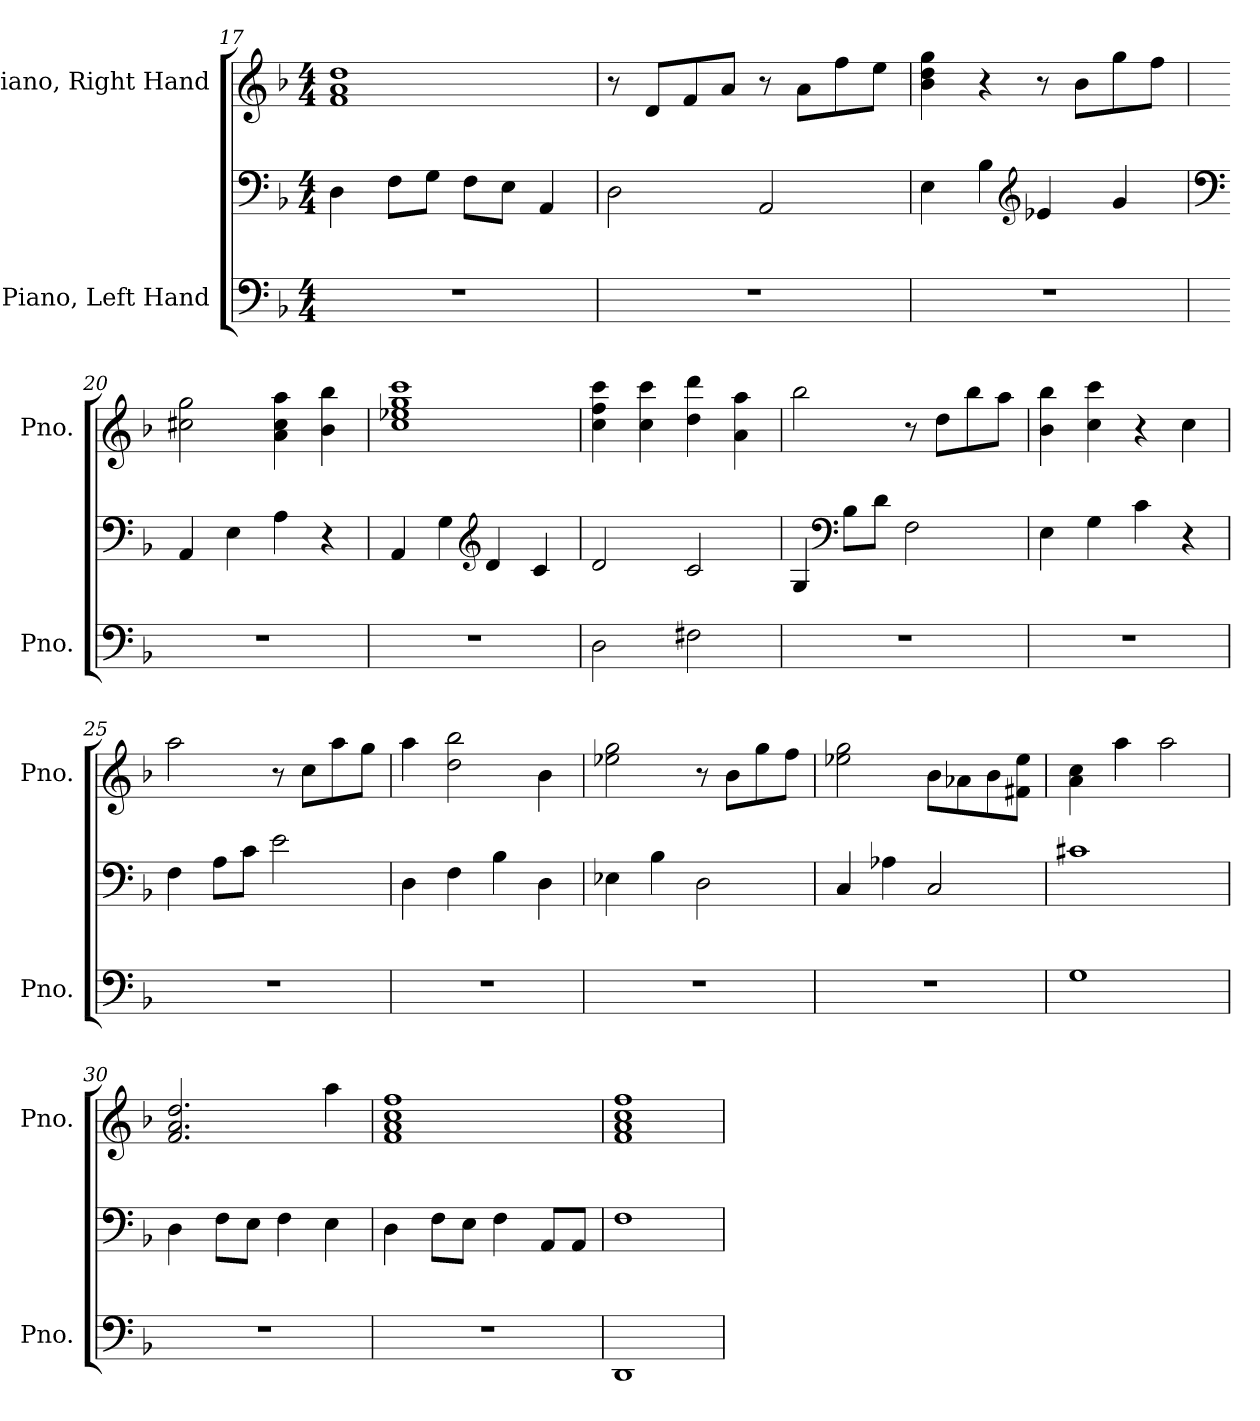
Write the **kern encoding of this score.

**kern	**kern	**kern
*part2	*part2	*part1
*staff3	*staff2	*staff1
*I"Piano, Left Hand	*	*I"Piano, Right Hand
*I'Pno.	*	*I'Pno.
*clefF4	*clefF4	*clefG2
*k[b-]	*k[b-]	*k[b-]
*M4/4	*M4/4	*M4/4
=17	=17	=17
1r	4D\	1f 1a 1dd
.	8F\L	.
.	8G\J	.
.	8F\L	.
.	8E\J	.
.	4AA/	.
=18	=18	=18
1r	2D\	8r
.	.	8d/L
.	.	8f/
.	.	8a/J
.	2AA/	8r
.	.	8a\L
.	.	8ff\
.	.	8ee\J
=19	=19	=19
1r	4E\	4b-\ 4dd\ 4gg\
.	4B-\	4r
*	*clefG2	*
.	4e-X/	8r
.	.	8b-\L
.	4g/	8gg\
.	.	8ff\J
=20	=20	=20
*	*clefF4	*
1r	4AA/	2cc#X\ 2gg\
.	4E\	.
.	4A\	4a\ 4cc#\ 4aa\
.	4r	4b-\ 4bb-\
!!LO:PB:g=z
=21	=21	=21
1r	4AA/	1cc 1ee-X 1gg 1ccc
.	4G\	.
*	*clefG2	*
.	4d/	.
.	4c/	.
=22	=22	=22
2D\	2d/	4cc\ 4ff\ 4ccc\
.	.	4cc\ 4ccc\
2F#X\	2c/	4dd\ 4ddd\
.	.	4a\ 4aa\
=23	=23	=23
1r	4G/	2bb-\
*	*clefF4	*
.	8B-\L	.
.	8d\J	.
.	2F\	8r
.	.	8dd\L
.	.	8bb-\
.	.	8aa\J
=24	=24	=24
1r	4E\	4b-\ 4bb-\
.	4G\	4cc\ 4ccc\
.	4c\	4r
.	4r	4cc\
=25	=25	=25
1r	4F\	2aa\
.	8A\L	.
.	8c\J	.
.	2e\	8r
.	.	8cc\L
.	.	8aa\
.	.	8gg\J
=26	=26	=26
1r	4D\	4aa\
.	4F\	2dd\ 2bb-\
.	4B-\	.
.	4D\	4b-\
!!LO:LB:g=z
=27	=27	=27
1r	4E-X\	2ee-X\ 2gg\
.	4B-\	.
.	2D\	8r
.	.	8b-\L
.	.	8gg\
.	.	8ff\J
=28	=28	=28
1r	4C/	2ee-X\ 2gg\
.	4A-X\	.
.	2C/	8b-\L
.	.	8a-X\
.	.	8b-\
.	.	8f#X\ 8ee-\J
=29	=29	=29
1G	1c#X	4a\ 4cc\
.	.	4aa\
.	.	2aa\
=30	=30	=30
1r	4D\	2.f/ 2.a/ 2.dd/
.	8F\L	.
.	8E\J	.
.	4F\	.
.	4E\	4aa\
=31	=31	=31
1r	4D\	1f 1a 1cc 1ff
.	8F\L	.
.	8E\J	.
.	4F\	.
.	8AA/L	.
.	8AA/J	.
=32	=32	=32
1DD	1F	1f 1a 1cc 1ff
=	=	=
*-	*-	*-
